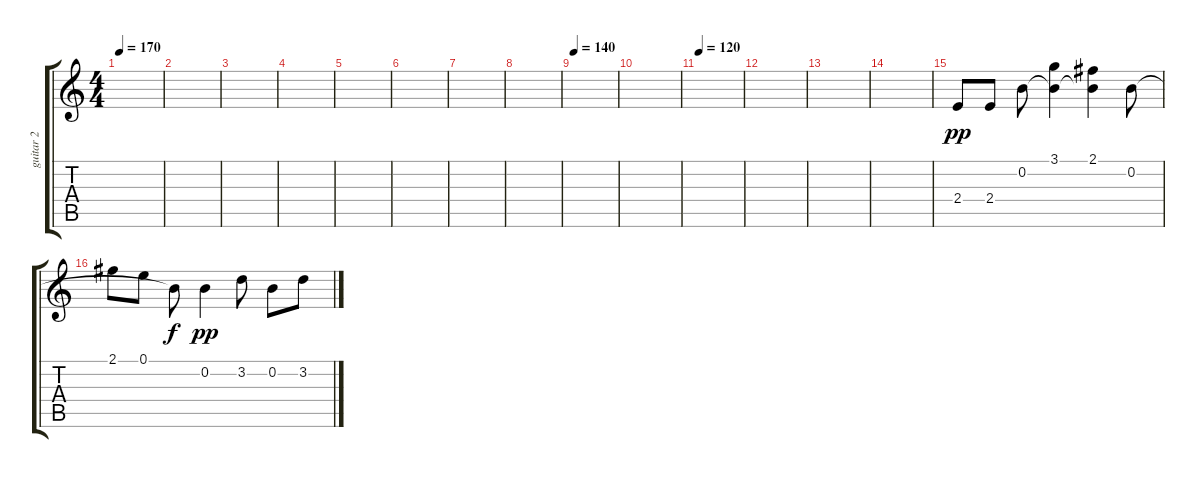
\track ("guitar 2" "guitar 2") {instrument overdrivenguitar}
\staff {score tabs}
\tuning (E4 B3 G3 D3 A2 D2) {hide}
\ts (4 4)
\tempo 170
\clef g2
\ks c
|
|
|
|
|
|
|
|
\tempo 140
|
|
\tempo 120
|
|
|
|
2.4.8{dy pp volume 12 instrument overdrivenguitar} 2.4.8 0.2.8 (3.1 0.2{t}).4 (2.1 0.2{t}).4 0.2.8 |
2.1.8 0.1.8 0.2{t}.8{dy f} 0.2.4{dy pp} 3.2.8 0.2.8 3.2.8
